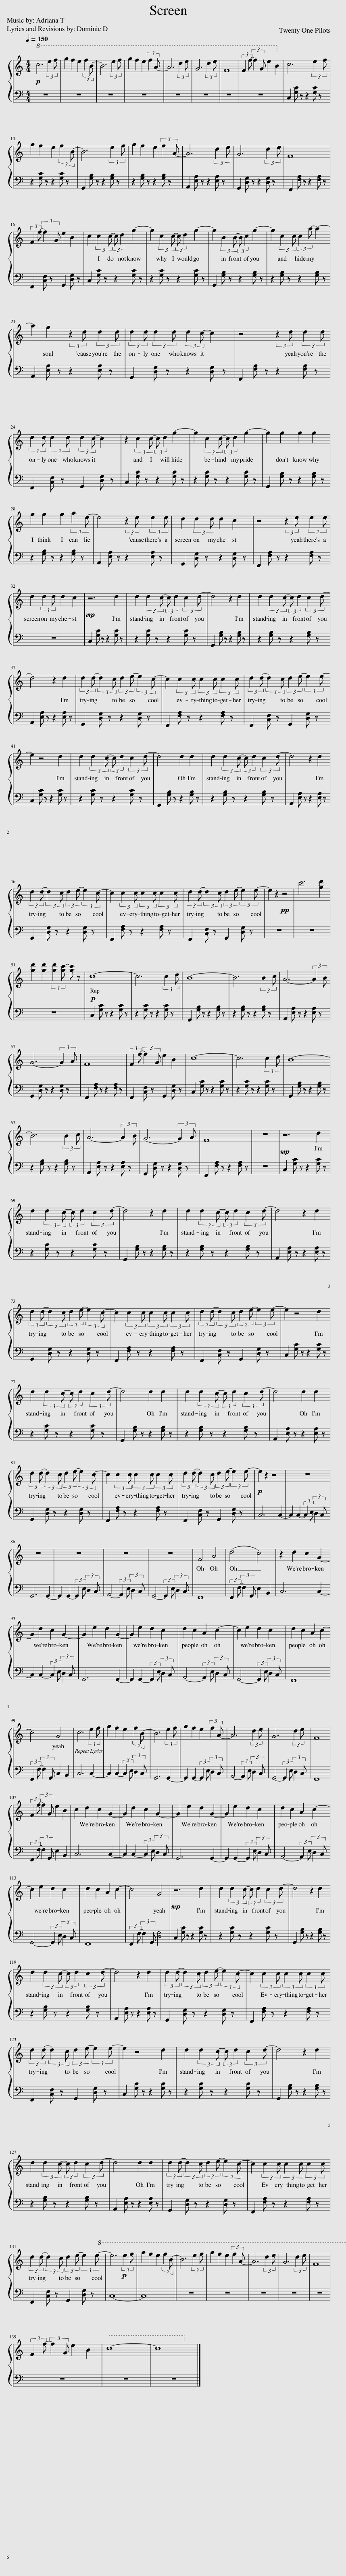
X:1
%%score { 1 | 2 }
L:1/8
Q:1/4=150
M:4/4
I:linebreak $
K:C
V:1 treble
V:2 bass
V:1
!p!!8va(! c'6 (3:2:2e'2 f'!8va)! |!8va(! g'2 f'2 e'2 (3:2:2f'2 b-!8va)! |!8va(! b6 (3:2:2e'2 f'!8va)! |!8va(! g'2 f'2 e'2 (3:2:2f'2 a-!8va)! |!8va(! a6 (3:2:2d'2 e'!8va)! | %5
!8va(! g6 (3:2:2d'2 e'!8va)! |!8va(! f8!8va)! |!8va(! (3:2:2f2 f'- (3:2:2f'2 g e'2 b2!8va)! | c6 (3:2:2e2 f |$ g2 f2 e2 (3:2:2f2 B- | %10
 B6 (3:2:2e2 f | g2 f2 e2 (3:2:2f2 A- | A6 (3:2:2d2 e | G6 (3:2:2d2 e | F8 |$ %15
 (3:2:2F2 f- (3:2:2f2 G e2 B2 | c2 (3:2:2c2 c- (3:2:2c d2 g2- | g2 (3:2:2c2 c- (3:2:2c d2 g2- | g2 (3:2:2B2 B- (3:2:2B c2 g2- | g2 (3:2:2c2 c (3:2:2c2 a- a2- |$ %20
 a2 g2 (3:2:2z2 d (3:2:2d2 d | (3:2:2d2 d (3:2:2d2 d (3:2:2d2 c- c2 | z4 (3:2:2z2 d (3:2:2d2 d |$ (3:2:2d2 d (3:2:2d2 d (3:2:2d2 c- c2 | z2 (3:2:2c2 c- (3:2:2c d2 g2- | %25
 g2 (3:2:2c2 c- (3:2:2c d2 g2- | g2 g2 g2 g2 |$ g2 g2 g2 (3:2:2a2 e- | e4 (3:2:2z2 e (3:2:2e2 e | d2 (3:2:2d2 d d2 c2 | %30
 z4 (3:2:2z2 e (3:2:2e2 e |$ d2 (3:2:2d2 d d2 c2 |!mp! z6 d2 | d2 (3:2:2d2 c- (3:2:2c d2 (3:2:2c2 d- | d4 z2 d2 | %35
 d2 (3:2:2d2 c- (3:2:2c d2 (3:2:2c2 d- |$ d4 z2 d2 | (3:2:2d2 d- (3:2:2d2 c (3:2:2d2 e- (3:2:2e2 c- | c2 (3:2:2c2 c (3:2:2c2 c (3:2:2c2 c | (3:2:2d2 d- (3:2:2d2 c (3:2:2d2 e- (3:2:2e2 e- |$ %40
 e2 z4 d2 | d2 (3:2:2d2 c- (3:2:2c d2 (3:2:2c2 d- | d4 d2 d2 | d2 (3:2:2d2 c- (3:2:2c d2 (3:2:2c2 d- | d4 z2 d2 |$ %45
 (3:2:2d2 d- (3:2:2d2 c (3:2:2d2 e- (3:2:2e2 c- | c2 (3:2:2c2 c (3:2:2c2 c (3:2:2c2 c | (3:2:2d2 d- (3:2:2d2 c (3:2:2d2 e- (3:2:2e2 e- | e2 z2!pp! z4 | c'6 [gd']2 |$ %50
 [gd']2 [gd']2 (3:2:2[gd']2 [gc'-] [gc'] z |!p! c8- | c6 (3:2:2c2 d | B8- | B6 (3:2:2B2 c | %55
 A6- (3:2:2A2 B |$ G6- (3:2:2G2 A | F8 | (3:2:2F2 f- (3:2:2f2 G e2 B2 | c8- | %60
 c6 (3:2:2c2 d | B8- |$ B6 (3:2:2B2 c | A6- (3:2:2A2 B | G6- (3:2:2G2 A | %65
 F8 | z8 |!mp! z6 d2 |$ d2 (3:2:2d2 c- (3:2:2c d2 (3:2:2c2 d- | d4 z2 d2 | %70
 d2 (3:2:2d2 c- (3:2:2c d2 (3:2:2c2 d- | d4 z2 d2 |$ (3:2:2d2 d- (3:2:2d2 c (3:2:2d2 e- (3:2:2e2 c- | c2 (3:2:2c2 c (3:2:2c2 c (3:2:2c2 c | (3:2:2d2 d- (3:2:2d2 c (3:2:2d2 e- (3:2:2e2 e- | %75
 e2 z4 d2 |$ d2 (3:2:2d2 c- (3:2:2c d2 (3:2:2c2 d- | d4 d2 d2 | d2 (3:2:2d2 c- (3:2:2c d2 (3:2:2c2 d- | d4 d2 d2 |$ %80
 (3:2:2d2 d- (3:2:2d2 c (3:2:2d2 e- (3:2:2e2 c- | c2 (3:2:2c2 c (3:2:2c2 c (3:2:2c2 c | (3:2:2d2 d- (3:2:2d2 c (3:2:2d2 e- (3:2:2e2 e- |!p! e2 z2 z4 | z8 |$ %85
 z8 | z8 | z8 | z8 | F4 A4 | %90
 (d4 c4) | z2 d2 c2 G2- |$ G2 d2 c2 G2- | G2 e2 d2 G2- | G2 e2 d2 c2 | %95
 d2 c2 A2 c2- | c2 e2 d2 c2 | d2 c2 A2 c2- |$ c4 G4 | c6 (3:2:2e2 f | %100
 g2 f2 e2 (3:2:2f2 B- | B6 (3:2:2e2 f | g2 f2 e2 (3:2:2f2 A- | A6 (3:2:2d2 e | G6 (3:2:2d2 e | %105
 F8 |$ (3:2:2F2 f- (3:2:2f2 G e2 B2 | c2 d2 c2 G2- | G2 d2 c2 G2- | G2 e2 d2 G2- | %110
 G2 e2 d2 c2 | d2 c2 A2 c2- |$ c2 e2 d2 c2 | d2 c2 A2 c2- | c4 G4 | %115
!mp! z6 d2 | d2 (3:2:2d2 c- (3:2:2c d2 (3:2:2c2 d- | d4 z2 d2 |$ d2 (3:2:2d2 c- (3:2:2c d2 (3:2:2c2 d- | d4 z2 d2 | %120
 (3:2:2d2 d- (3:2:2d2 c (3:2:2d2 e- (3:2:2e2 c- | c2 (3:2:2c2 c (3:2:2c2 c (3:2:2c2 c |$ (3:2:2d2 d- (3:2:2d2 c (3:2:2d2 e- (3:2:2e2 e- | e2 z4 d2 | d2 (3:2:2d2 c- (3:2:2c d2 (3:2:2c2 d- | %125
 d4 z2 d2 |$ d2 (3:2:2d2 c- (3:2:2c d2 (3:2:2c2 d- | d4 d2 d2 | (3:2:2d2 d- (3:2:2d2 c (3:2:2d2 e- (3:2:2e2 c- | c2 (3:2:2c2 c (3:2:2c2 c (3:2:2c2 c |$ %130
 (3:2:2d2 d- (3:2:2d2 c (3:2:2d2 e- (3:2:2e2!8va(! e'-!8va)! |!8va(! e'6!p! (3:2:2e'2 f'!8va)! |!8va(! g'2 f'2 e'2 (3:2:2f'2 b-!8va)! |!8va(! b6 (3:2:2e'2 f'!8va)! |!8va(! g'2 f'2 e'2 (3:2:2f'2 a-!8va)! | %135
!8va(! a6 (3:2:2d'2 e'!8va)! |!8va(! g6 (3:2:2d'2 e'!8va)! |!8va(! f8!8va)! |$!8va(! (3:2:2f2 f'- (3:2:2f'2 g e'2 b2!8va)! |!8va(! c'8-!8va)! | %140
 c8 |] %141
V:2
 z8 | z8 | z8 | z8 | z8 | %5
 z8 | z8 | z8 | C,2 [G,C] z z2 [G,C] z |$ z2 [G,C] z z2 [G,C] z | %10
 G,,2 [G,B,] z z2 [G,B,] z | z2 [G,B,] z z2 [G,B,] z | A,,2 [E,A,] z z2 [E,A,] z | G,,2 [D,G,] z z2 [D,G,] z | F,,2 [F,A,] z z2 [F,A,] z |$ %15
 F,,2 [C,F,] z G,,2 [D,G,] z | C,2 [G,C] z z2 [G,C] z | z2 [G,C] z z2 [G,C] z | G,,2 [G,B,] z z2 [G,B,] z | z2 [G,B,] z z2 [G,B,] z |$ %20
 A,,2 [E,A,] z z2 [E,A,] z | G,,2 [D,G,] z z2 [D,G,] z | F,,2 [F,A,] z z2 [F,A,] z |$ F,,2 [C,F,] z G,,2 [D,G,] z | C,2 [G,C] z z2 [G,C] z | %25
 z2 [G,C] z z2 [G,C] z | G,,2 [G,B,] z z2 [G,B,] z |$ z2 [G,B,] z z2 [G,B,] z | A,,2 [E,A,] z z2 [E,A,] z | G,,2 [D,G,] z z2 [D,G,] z | %30
 F,,2 [F,A,] z z2 [F,A,] z |$ z8 | C,2 [G,C] z z2 [G,C] z | z2 [G,C] z z2 [G,C] z | G,,2 [G,B,] z z2 [G,B,] z | %35
 z2 [G,B,] z z2 [G,B,] z |$ A,,2 [E,A,] z z2 [E,A,] z | G,,2 [D,G,] z z2 [D,G,] z | F,,2 [F,A,] z z2 [F,A,] z | F,,2 [C,F,] z G,,2 [D,G,] z |$ %40
 C,2 [G,C] z z2 [G,C] z | z2 [G,C] z z2 [G,C] z | G,,2 [G,B,] z z2 [G,B,] z | z2 [G,B,] z z2 [G,B,] z | A,,2 [E,A,] z z2 [E,A,] z |$ %45
 G,,2 [D,G,] z z2 [D,G,] z | F,,2 [F,A,] z z2 [F,A,] z | F,,2 [C,F,] z G,,2 [D,G,] z | z8 | z8 |$ %50
 z8 | C,2 [G,C] z z2 [G,C] z | z2 [G,C] z z2 [G,C] z | G,,2 [G,B,] z z2 [G,B,] z | z2 [G,B,] z z2 [G,B,] z | %55
 A,,2 [E,A,] z z2 [E,A,] z |$ G,,2 [D,G,] z z2 [D,G,] z | F,,2 [F,A,] z z2 [F,A,] z | F,,2 [C,F,] z G,,2 [D,G,] z | C,2 [G,C] z z2 [G,C] z | %60
 z2 [G,C] z z2 [G,C] z | G,,2 [G,B,] z z2 [G,B,] z |$ z2 [G,B,] z z2 [G,B,] z | A,,2 [E,A,] z z2 [E,A,] z | G,,2 [D,G,] z z2 [D,G,] z | %65
 F,,2 [F,A,] z z2 [F,A,] z | z8 | C,2 [G,C] z z2 [G,C] z |$ z2 [G,C] z z2 [G,C] z | G,,2 [G,B,] z z2 [G,B,] z | %70
 z2 [G,B,] z z2 [G,B,] z | A,,2 [E,A,] z z2 [E,A,] z |$ G,,2 [D,G,] z z2 [D,G,] z | F,,2 [F,A,] z z2 [F,A,] z | F,,2 [C,F,] z G,,2 [D,G,] z | %75
 C,2 [G,C] z z2 [G,C] z |$ z2 [G,C] z z2 [G,C] z | G,,2 [G,B,] z z2 [G,B,] z | z2 [G,B,] z z2 [G,B,] z | A,,2 [E,A,] z z2 [E,A,] z |$ %80
 G,,2 [D,G,] z z2 [D,G,] z | F,,2 [F,A,] z z2 [F,A,] z | F,,2 [C,F,] z G,,2 [D,G,] z | C,6 C,2- | C,2 C,2- (3:2:2C,2 E, (3:2:2D,2 C, |$ %85
 G,,6 G,,2- | G,,2 G,,2- (3:2:2G,,2 E, (3:2:2D,2 C, | A,,4- (3:2:2A,,2 E, (3:2:2D,2 C, | G,,4- (3:2:2G,,2 E, (3:2:2D,2 C, | F,,8 | %90
 (3:2:2F,,2 F,- (3:2:2F,2 G,, E,2 B,,2 | C,6 C,2- |$ C,2 C,2- (3:2:2C,2 E, (3:2:2D,2 C, | G,,6 G,,2- | G,,2 G,,2- (3:2:2G,,2 E, (3:2:2D,2 C, | %95
 A,,4- (3:2:2A,,2 E, (3:2:2D,2 C, | G,,4- (3:2:2G,,2 E, (3:2:2D,2 C, | F,,8 |$ (3:2:2F,,2 F,- (3:2:2F,2 G,, C,2 B,,2 | C,6 C,2- | %100
 C,2 C,2- (3:2:2C,2 E, (3:2:2D,2 C, | G,,6 G,,2- | G,,2 G,,2- (3:2:2G,,2 E, (3:2:2D,2 C, | A,,4- (3:2:2A,,2 E, (3:2:2D,2 C, | G,,4- (3:2:2G,,2 E, (3:2:2D,2 C, | %105
 F,,8 |$ (3:2:2F,,2 F,- (3:2:2F,2 G,, E,2 B,,2 | C,6 C,2- | C,2 C,2- (3:2:2C,2 E, (3:2:2D,2 C, | G,,6 G,,2- | %110
 G,,2 G,,2- (3:2:2G,,2 E, (3:2:2D,2 C, | A,,4- (3:2:2A,,2 E, (3:2:2D,2 C, |$ G,,4- (3:2:2G,,2 E, (3:2:2D,2 C, | F,,8 | (3:2:2F,,2 F,- (3:2:2F,2 G,, [D,G,]4 | %115
 C,2 [G,C] z z2 [G,C] z | z2 [G,C] z z2 [G,C] z | G,,2 [G,B,] z z2 [G,B,] z |$ z2 [G,B,] z z2 [G,B,] z | A,,2 [E,A,] z z2 [E,A,] z | %120
 G,,2 [D,G,] z z2 [D,G,] z | F,,2 [F,A,] z z2 [F,A,] z |$ F,,2 [C,F,] z G,,2 [D,G,] z | C,2 [G,C] z z2 [G,C] z | z2 [G,C] z z2 [G,C] z | %125
 G,,2 [G,B,] z z2 [G,B,] z |$ z2 [G,B,] z z2 [G,B,] z | A,,2 [E,A,] z z2 [E,A,] z | G,,2 [D,G,] z z2 [D,G,] z | F,,2 [F,A,] z z2 [F,A,] z |$ %130
 F,,2 [C,F,] z G,,2 [D,G,] z | C,8- | C,8 | z8 | z8 | %135
 z8 | z8 | z8 |$ z8 | z8 | %140
 z8 |] %141
